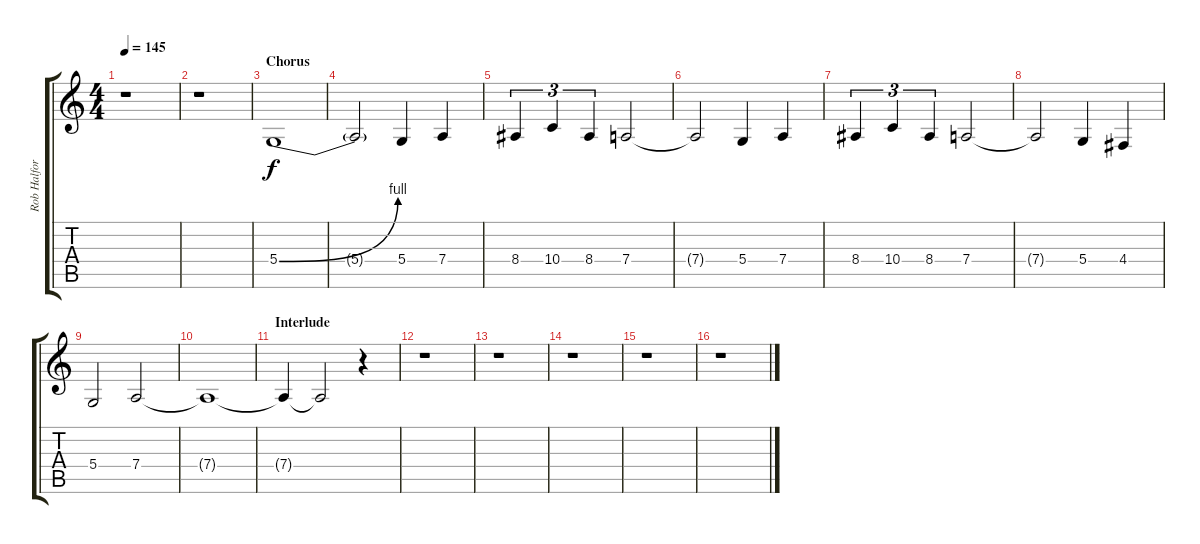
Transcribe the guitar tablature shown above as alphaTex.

\track ("Rob Halford" "Rob Halfor") {instrument tenorsax}
\staff {score tabs}
\tuning (E4 B3 G3 D3 A2 E2) {hide}
\ts (4 4)
\tempo 145
\clef g2
\ks c
r.1{dy f} |
r.1 |
\section ("" "Chorus")
5.4{be (bend 0 0 60 4)}.1{volume 16} |
5.4{t}.2 5.4.4 7.4.4 |
8.4.4{tu (3 2)} 10.4.4{tu (3 2)} 8.4.4{tu (3 2)} 7.4.2 |
7.4{t}.2 5.4.4 7.4.4 |
8.4.4{tu (3 2)} 10.4.4{tu (3 2)} 8.4.4{tu (3 2)} 7.4.2 |
7.4{t}.2 5.4.4 4.4.4 |
5.4.2 7.4.2 |
7.4{t}.1 |
\section ("" "Interlude")
7.4{t}.4 7.4{t}.2 r.4 |
r.1 |
r.1 |
r.1 |
r.1 |
r.1
